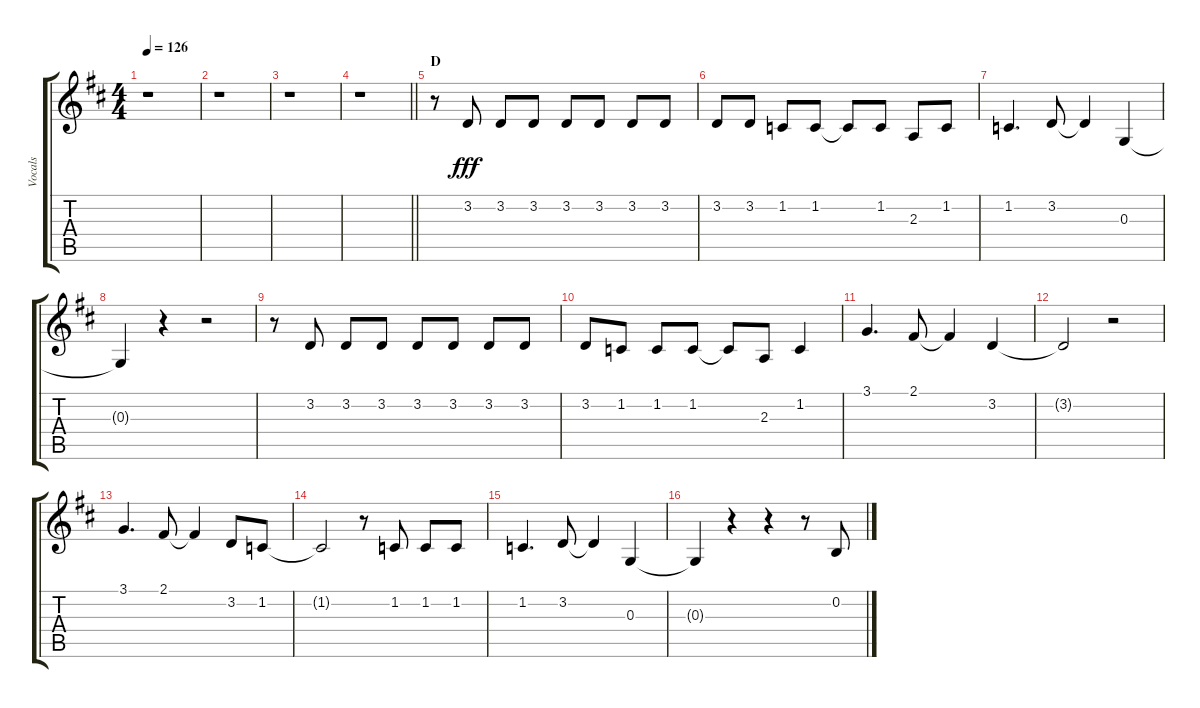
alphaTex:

\track ("Vocals" "Vocals") {instrument voiceoohs}
\staff {score tabs}
\tuning (E4 B3 G3 D3 A2 E2) {hide}
\ts (4 4)
\tempo 126
\clef g2
\ks d
r.1{dy fff} |
r.1 |
r.1 |
\barLineRight lightlight
r.1 |
\section ("" "D")
r.8 3.2.8 3.2.8 3.2.8 3.2.8 3.2.8 3.2.8 3.2.8 |
3.2.8 3.2.8 1.2.8 1.2.8 1.2{t}.8 1.2.8 2.3.8 1.2.8 |
1.2.4{d} 3.2.8 3.2{t}.4 0.3.4 |
0.3{t}.4 r.4 r.2 |
r.8 3.2.8 3.2.8 3.2.8 3.2.8 3.2.8 3.2.8 3.2.8 |
3.2.8 1.2.8 1.2.8 1.2.8 1.2{t}.8 2.3.8 1.2.4 |
3.1.4{d} 2.1.8 2.1{t}.4 3.2.4 |
3.2{t}.2 r.2 |
3.1.4{d} 2.1.8 2.1{t}.4 3.2.8 1.2.8 |
1.2{t}.2 r.8 1.2.8 1.2.8 1.2.8 |
1.2.4{d} 3.2.8 3.2{t}.4 0.3.4 |
0.3{t}.4 r.4 r.4 r.8 0.2.8
